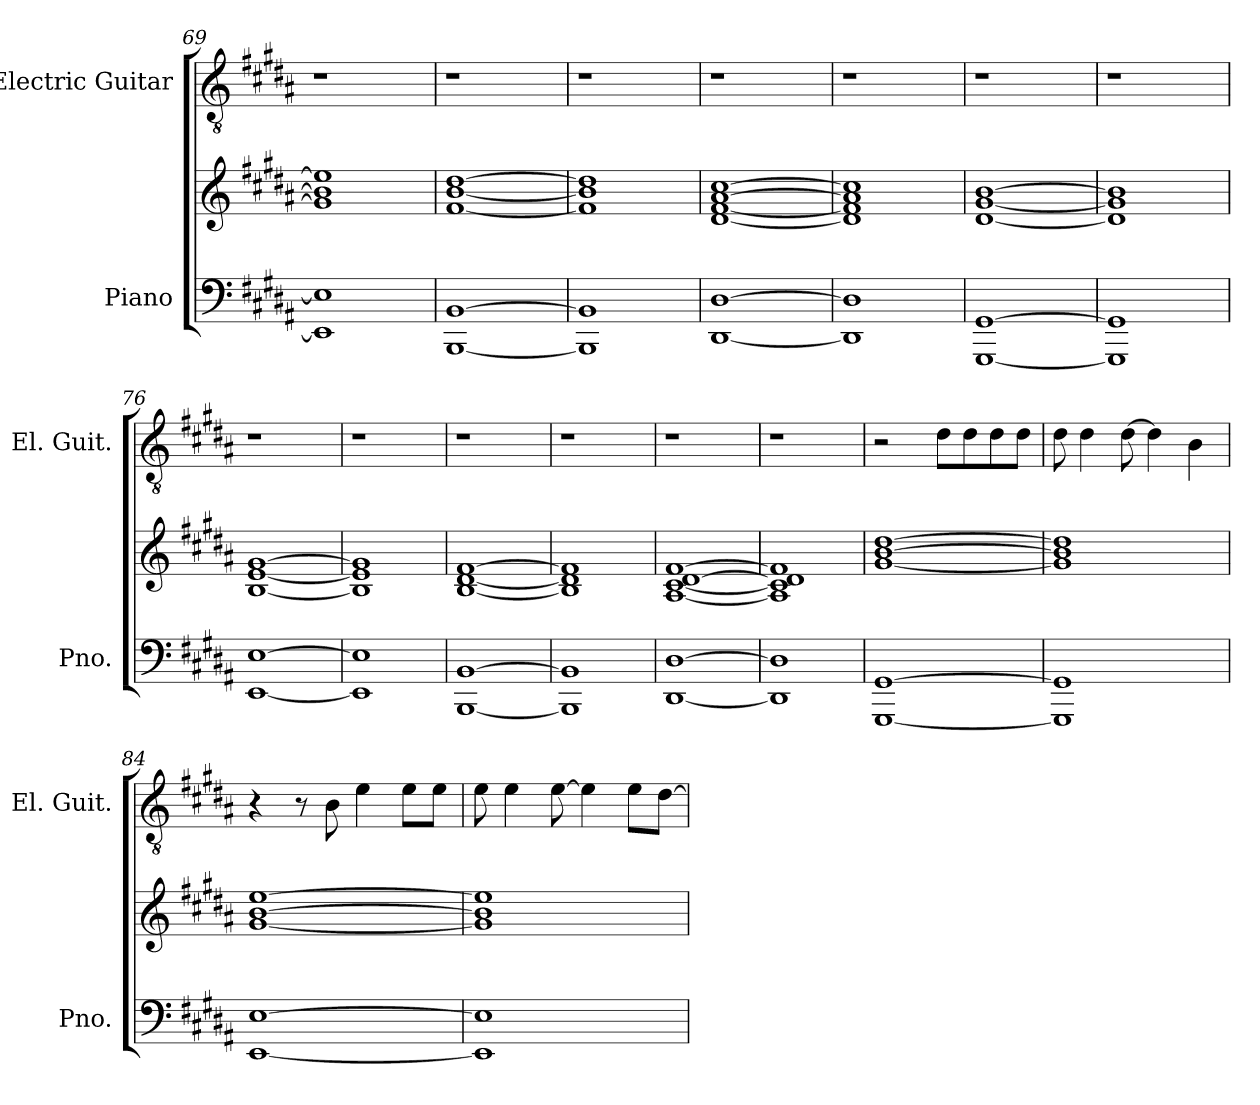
**kern	**kern	**kern
*part2	*part2	*part1
*staff3	*staff2	*staff1
*I"Piano	*	*I"Electric Guitar
*I'Pno.	*	*I'El. Guit.
*clefF4	*clefG2	*clefGv2
*k[f#c#g#d#a#]	*k[f#c#g#d#a#]	*k[f#c#g#d#a#]
=69	=69	=69
1EE] 1E]	1g#] 1b] 1ee]	1r
=70	=70	=70
[1BBB [1BB	[1f# [1b [1dd#	1r
=71	=71	=71
1BBB] 1BB]	1f#] 1b] 1dd#]	1r
=72	=72	=72
[1DD# [1D#	[1d# [1f# [1a# [1cc#	1r
=73	=73	=73
1DD#] 1D#]	1d#] 1f#] 1a#] 1cc#]	1r
=74	=74	=74
[1GGG# [1GG#	[1d# [1g# [1b	1r
=75	=75	=75
1GGG#] 1GG#]	1d#] 1g#] 1b]	1r
=76	=76	=76
[1EE [1E	[1B [1e [1g#	1r
!!LO:LB:g=z
=77	=77	=77
1EE] 1E]	1B] 1e] 1g#]	1r
=78	=78	=78
[1BBB [1BB	[1B [1d# [1f#	1r
=79	=79	=79
1BBB] 1BB]	1B] 1d#] 1f#]	1r
=80	=80	=80
[1DD# [1D#	[1A# [1c# [1d# [1f#	1r
=81	=81	=81
1DD#] 1D#]	1A#] 1c#] 1d#] 1f#]	1r
=82	=82	=82
[1GGG# [1GG#	[1g# [1b [1dd#	2r
.	.	8d#\L
.	.	8d#\
.	.	8d#\
.	.	8d#\J
=83	=83	=83
1GGG#] 1GG#]	1g#] 1b] 1dd#]	8d#\
.	.	4d#\
.	.	[8d#\
.	.	4d#\]
.	.	4B\
=84	=84	=84
[1EE [1E	[1g# [1b [1ee	4r
.	.	8r
.	.	8B\
.	.	4e\
.	.	8e\L
.	.	8e\J
=85	=85	=85
1EE] 1E]	1g#] 1b] 1ee]	8e\
.	.	4e\
.	.	[8e\
.	.	4e\]
.	.	8e\L
.	.	[8d#\J
=	=	=
*-	*-	*-
